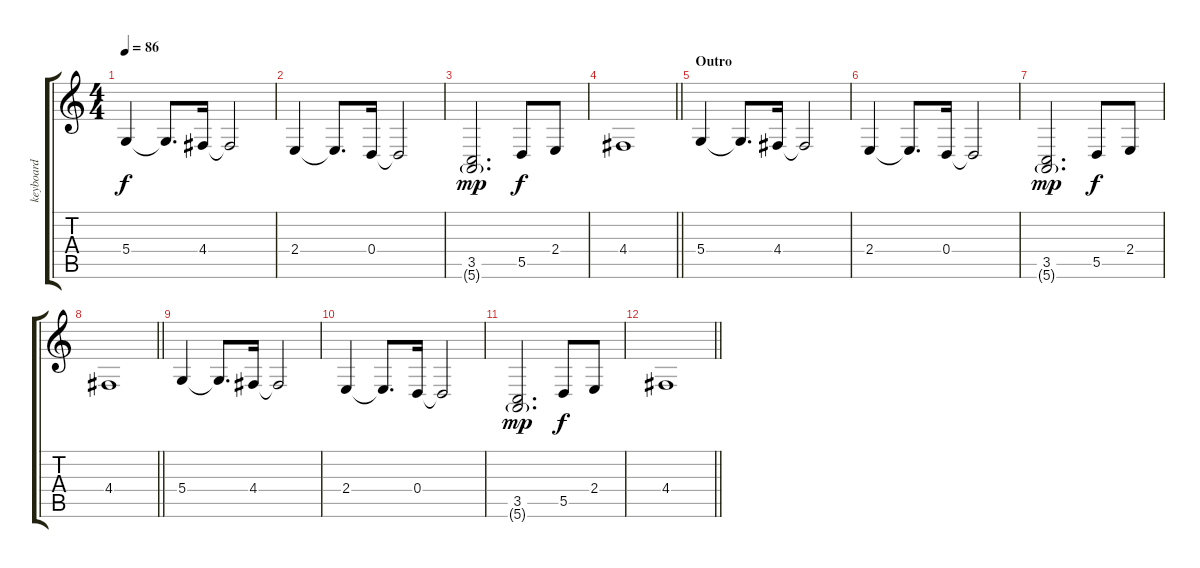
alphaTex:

\track ("keyboard" "keyboard") {instrument stringensemble1}
\staff {score tabs}
\tuning (E4 B3 G3 D3 A2 E2) {hide}
\ts (4 4)
\tempo 86
\clef g2
\ks c
5.4.4{dy f} 5.4{t}.8{d} 4.4.16 4.4{t}.2 |
2.4.4 2.4{t}.8{d} 0.4.16 0.4{t}.2 |
(3.5 5.6{g}).2{d dy mp} 5.5.8{dy f} 2.4.8 |
\barLineRight lightlight
4.4.1 |
\section ("" "Outro")
5.4.4 5.4{t}.8{d} 4.4.16 4.4{t}.2 |
2.4.4 2.4{t}.8{d} 0.4.16 0.4{t}.2 |
(3.5 5.6{g}).2{d dy mp} 5.5.8{dy f} 2.4.8 |
\barLineRight lightlight
4.4.1 |
5.4.4 5.4{t}.8{d} 4.4.16 4.4{t}.2 |
2.4.4 2.4{t}.8{d} 0.4.16 0.4{t}.2 |
(3.5 5.6{g}).2{d dy mp} 5.5.8{dy f} 2.4.8 |
\barLineRight lightlight
4.4.1
